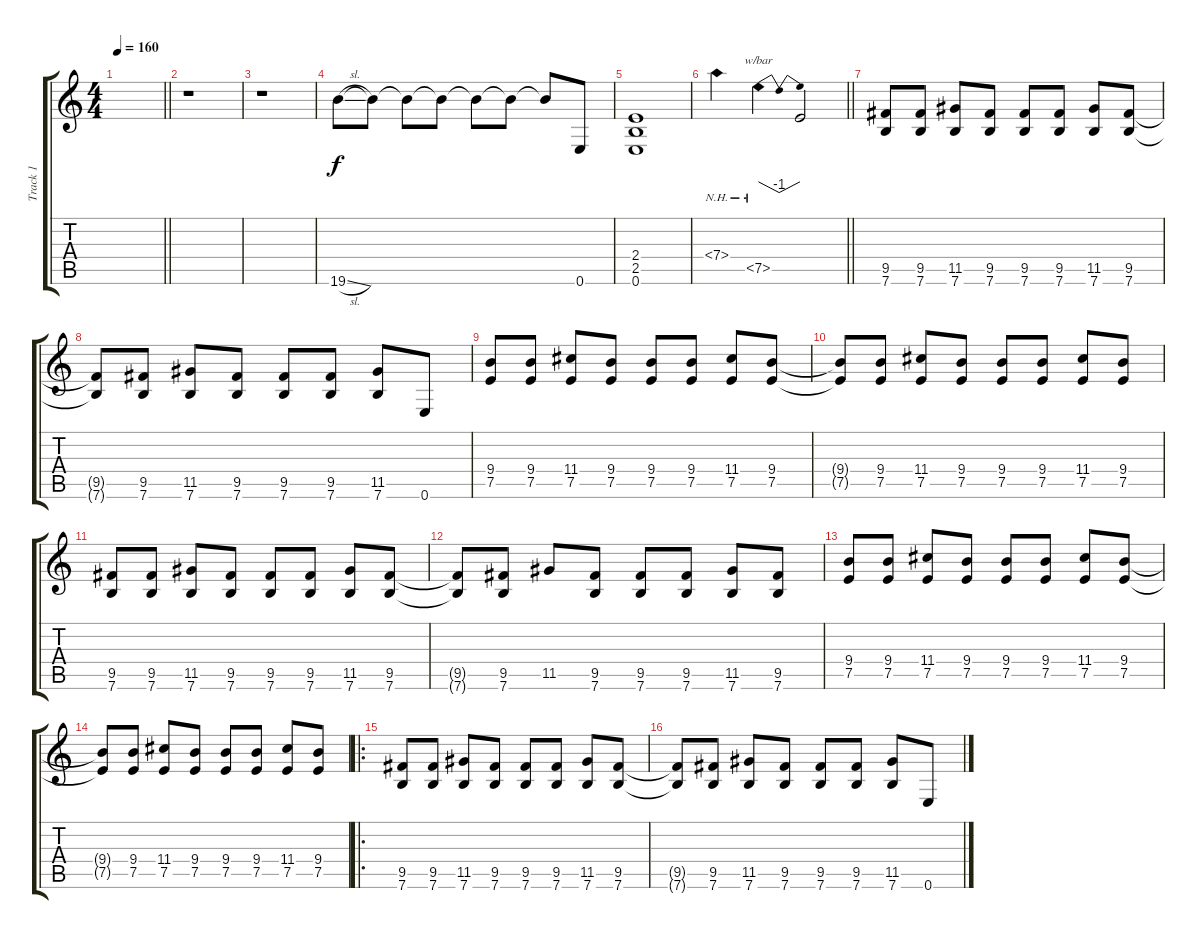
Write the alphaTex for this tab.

\track ("Track 1" "Track 1") {instrument overdrivenguitar}
\staff {score tabs}
\tuning (E4 B3 G3 D3 A2 E2) {hide}
\ts (4 4)
\tempo 160
\clef g2
\barLineRight lightlight
\ks c
|
r.1 |
r.1 |
19.6{sl}.8 19.6{t}.8 19.6{t}.8 19.6{t}.8 19.6{t}.8 19.6{t}.8 19.6{t}.8 0.6.8 |
(2.4 2.5 0.6).1 |
\barLineRight lightlight
7.4{nh}.4 7.5{nh}.4{tbe (dip default 0 0 30 -4 60 0)} 7.5{t}.2 |
(9.5 7.6).8 (9.5 7.6).8 (11.5 7.6).8 (9.5 7.6).8 (9.5 7.6).8 (9.5 7.6).8 (11.5 7.6).8 (9.5 7.6).8 |
(9.5{t} 7.6{t}).8 (9.5 7.6).8 (11.5 7.6).8 (9.5 7.6).8 (9.5 7.6).8 (9.5 7.6).8 (11.5 7.6).8 0.6.8 |
(9.4 7.5).8 (9.4 7.5).8 (11.4 7.5).8 (9.4 7.5).8 (9.4 7.5).8 (9.4 7.5).8 (11.4 7.5).8 (9.4 7.5).8 |
(9.4{t} 7.5{t}).8 (9.4 7.5).8 (11.4 7.5).8 (9.4 7.5).8 (9.4 7.5).8 (9.4 7.5).8 (11.4 7.5).8 (9.4 7.5).8 |
(9.5 7.6).8 (9.5 7.6).8 (11.5 7.6).8 (9.5 7.6).8 (9.5 7.6).8 (9.5 7.6).8 (11.5 7.6).8 (9.5 7.6).8 |
(9.5{t} 7.6{t}).8 (9.5 7.6).8 11.5.8 (9.5 7.6).8 (9.5 7.6).8 (9.5 7.6).8 (11.5 7.6).8 (9.5 7.6).8 |
(9.4 7.5).8 (9.4 7.5).8 (11.4 7.5).8 (9.4 7.5).8 (9.4 7.5).8 (9.4 7.5).8 (11.4 7.5).8 (9.4 7.5).8 |
(9.4{t} 7.5{t}).8 (9.4 7.5).8 (11.4 7.5).8 (9.4 7.5).8 (9.4 7.5).8 (9.4 7.5).8 (11.4 7.5).8 (9.4 7.5).8 |
\ro
(9.5 7.6).8 (9.5 7.6).8 (11.5 7.6).8 (9.5 7.6).8 (9.5 7.6).8 (9.5 7.6).8 (11.5 7.6).8 (9.5 7.6).8 |
(9.5{t} 7.6{t}).8 (9.5 7.6).8 (11.5 7.6).8 (9.5 7.6).8 (9.5 7.6).8 (9.5 7.6).8 (11.5 7.6).8 0.6.8
